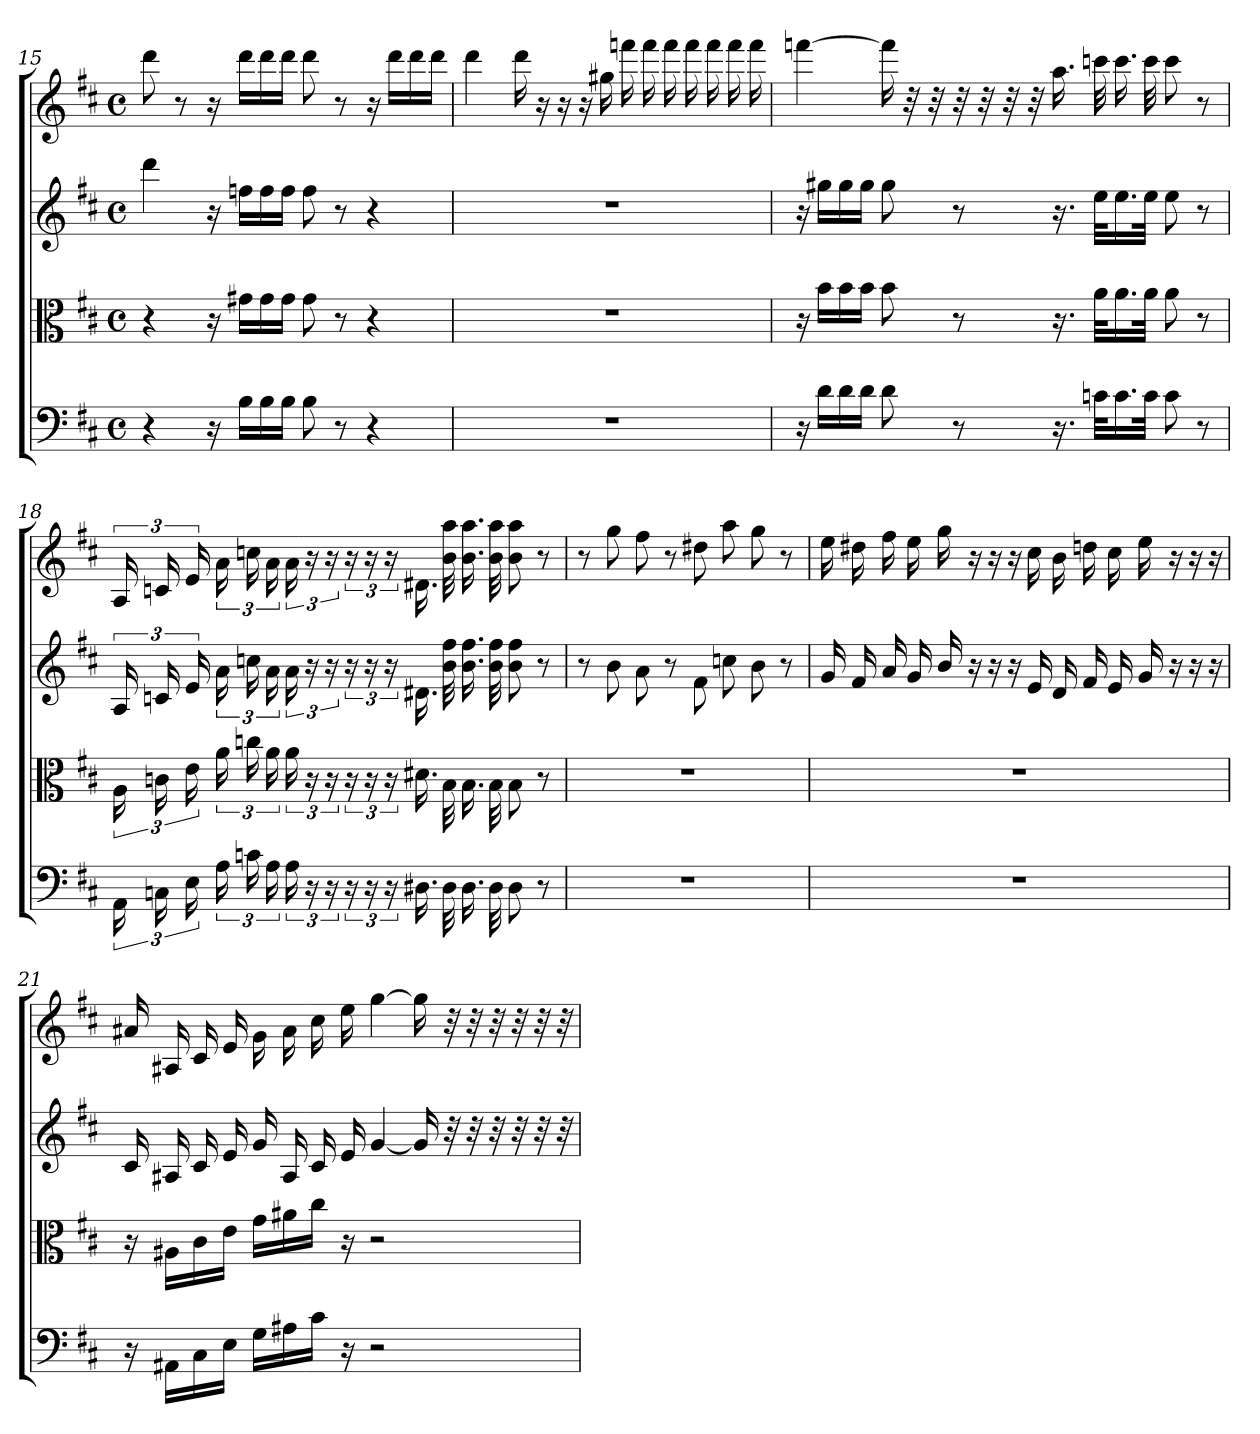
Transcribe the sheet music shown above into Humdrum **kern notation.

**kern	**kern	**kern	**kern
*part4	*part3	*part2	*part1
*staff4	*staff3	*staff2	*staff1
*clefF4	*clefC3	*clefG2	*clefG2
*k[f#c#]	*k[f#c#]	*k[f#c#]	*k[f#c#]
*b:	*b:	*b:	*b:
*M4/4	*M4/4	*M4/4	*M4/4
*met(c)	*met(c)	*met(c)	*met(c)
=15	=15	=15	=15
4r	4r	4ddd\	8ddd\
.	.	.	8r
16r	16r	16r	16r
16B\LL	16g#X\LL	16ffn\LL	16ddd\LL
16B\	16g#\	16ff\	16ddd\
16B\JJ	16g#\JJ	16ff\JJ	16ddd\JJ
8B\	8g#\	8ff\	8ddd\
8r	8r	8r	8r
4r	4r	4r	16r
.	.	.	16ddd\LL
.	.	.	16ddd\
.	.	.	16ddd\JJ
=16	=16	=16	=16
1r	1r	1r	4ddd\
.	.	.	16ddd\
.	.	.	16r
.	.	.	16r
.	.	.	16r
.	.	.	16gg#X\
.	.	.	16fffn\
.	.	.	16fff\
.	.	.	16fff\
.	.	.	16fff\
.	.	.	16fff\
.	.	.	16fff\
.	.	.	16fff\
=17	=17	=17	=17
16r	16r	16r	[4fffn\
16d\LL	16b\LL	16gg#X\LL	.
16d\	16b\	16gg#\	.
16d\JJ	16b\JJ	16gg#\JJ	.
8d\	8b\	8gg#\	16fff\]
.	.	.	32r
.	.	.	32r
8r	8r	8r	32r
.	.	.	32r
.	.	.	32r
.	.	.	32r
16.r	16.r	16.r	16.aa\
32cn\KLL	32a\KLL	32ee\KLL	32cccn\
16.c\	16.a\	16.ee\	16.ccc\
32c\JJk	32a\JJk	32ee\JJk	32ccc\
8c\	8a\	8ee\	8ccc\
8r	8r	8r	8r
=18	=18	=18	=18
24AA\	24A\	24A/	24A/
24Cn\	24cn\	24cn/	24cn/
24E\	24e\	24e/	24e/
24A\	24a\	24a\	24a\
24cn\	24ccn\	24ccn\	24ccn\
24A\	24a\	24a\	24a\
24A\	24a\	24a\	24a\
24r	24r	24r	24r
24r	24r	24r	24r
24r	24r	24r	24r
24r	24r	24r	24r
24r	24r	24r	24r
16.D#X\	16.d#X\	16.d#X\	16.d#X\
32D#\	32B\	32b\ 32ff#\	32b\ 32aa\
16.D#\	16.B\	16.b\ 16.ff#\	16.b\ 16.aa\
32D#\	32B\	32b\ 32ff#\	32b\ 32aa\
8D#\	8B\	8b\ 8ff#\	8b\ 8aa\
8r	8r	8r	8r
=19	=19	=19	=19
1r	1r	8r	8r
.	.	8b\	8gg\
.	.	8a\	8ff#\
.	.	8r	8r
.	.	8f#\	8dd#X\
.	.	8ccn\	8aa\
.	.	8b\	8gg\
.	.	8r	8r
=20	=20	=20	=20
1r	1r	16g/	16ee\
.	.	16f#/	16dd#X\
.	.	16a/	16ff#\
.	.	16g/	16ee\
.	.	16b/	16gg\
.	.	16r	16r
.	.	16r	16r
.	.	16r	16r
.	.	16e/	16cc#\
.	.	16d/	16b\
.	.	16f#/	16ddn\
.	.	16e/	16cc#\
.	.	16g/	16ee\
.	.	16r	16r
.	.	16r	16r
.	.	16r	16r
=21	=21	=21	=21
16r	16r	16c#/	16a#X/
16AA#X\LL	16A#X\LL	16A#X/	16A#X/
16C#\	16c#\	16c#/	16c#/
16E\JJ	16e\JJ	16e/	16e/
16G\LL	16g\LL	16g/	16g\
16A#X\	16a#X\	16A#/	16a#\
16c#\JJ	16cc#\JJ	16c#/	16cc#\
16r	16r	16e/	16ee\
2r	2r	[4g/	[4gg\
.	.	16g/]	16gg\]
.	.	32r	32r
.	.	32r	32r
.	.	32r	32r
.	.	32r	32r
.	.	32r	32r
.	.	32r	32r
=	=	=	=
*-	*-	*-	*-
